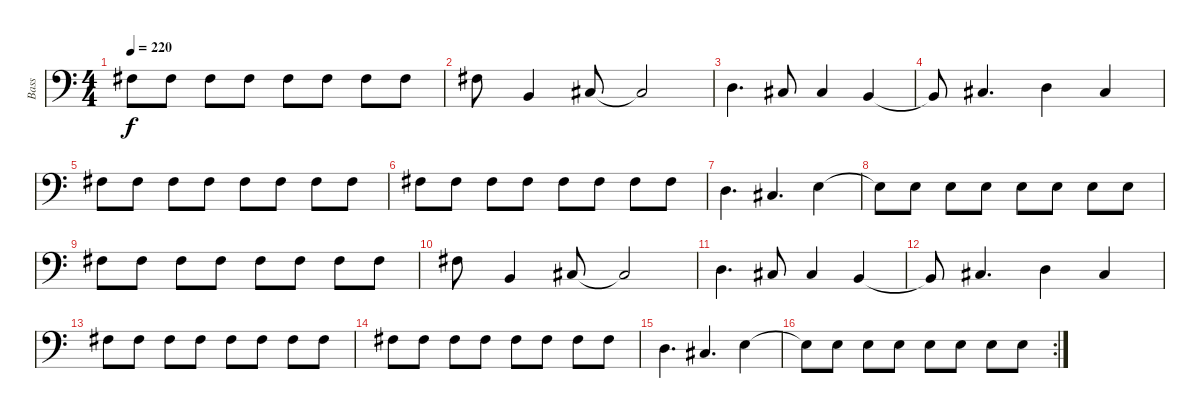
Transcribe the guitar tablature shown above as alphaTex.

\track ("Bass" "Bass") {instrument slapbass1}
\staff {score}
\tuning (G2 D2 A1 E1) {hide}
\ts (4 4)
\tempo 220
\clef f4
\ks c
9.3.8{dy f} 9.3.8 9.3.8 9.3.8 9.3.8 9.3.8 9.3.8 9.3.8 |
9.3.8 2.3.4 4.3.8 4.3{t}.2 |
5.3.4{d} 4.3.8 4.3.4 2.3.4 |
2.3{t}.8 4.3.4{d} 5.3.4 4.3.4 |
9.3.8 9.3.8 9.3.8 9.3.8 9.3.8 9.3.8 9.3.8 9.3.8 |
9.3.8 9.3.8 9.3.8 9.3.8 9.3.8 9.3.8 9.3.8 9.3.8 |
5.3.4{d} 4.3.4{d} 7.3.4 |
7.3{t}.8 7.3.8 7.3.8 7.3.8 7.3.8 7.3.8 7.3.8 7.3.8 |
9.3.8 9.3.8 9.3.8 9.3.8 9.3.8 9.3.8 9.3.8 9.3.8 |
9.3.8 2.3.4 4.3.8 4.3{t}.2 |
5.3.4{d} 4.3.8 4.3.4 2.3.4 |
2.3{t}.8 4.3.4{d} 5.3.4 4.3.4 |
9.3.8 9.3.8 9.3.8 9.3.8 9.3.8 9.3.8 9.3.8 9.3.8 |
9.3.8 9.3.8 9.3.8 9.3.8 9.3.8 9.3.8 9.3.8 9.3.8 |
5.3.4{d} 4.3.4{d} 7.3.4 |
\rc 2
7.3{t}.8 7.3.8 7.3.8 7.3.8 7.3.8 7.3.8 7.3.8 7.3.8
